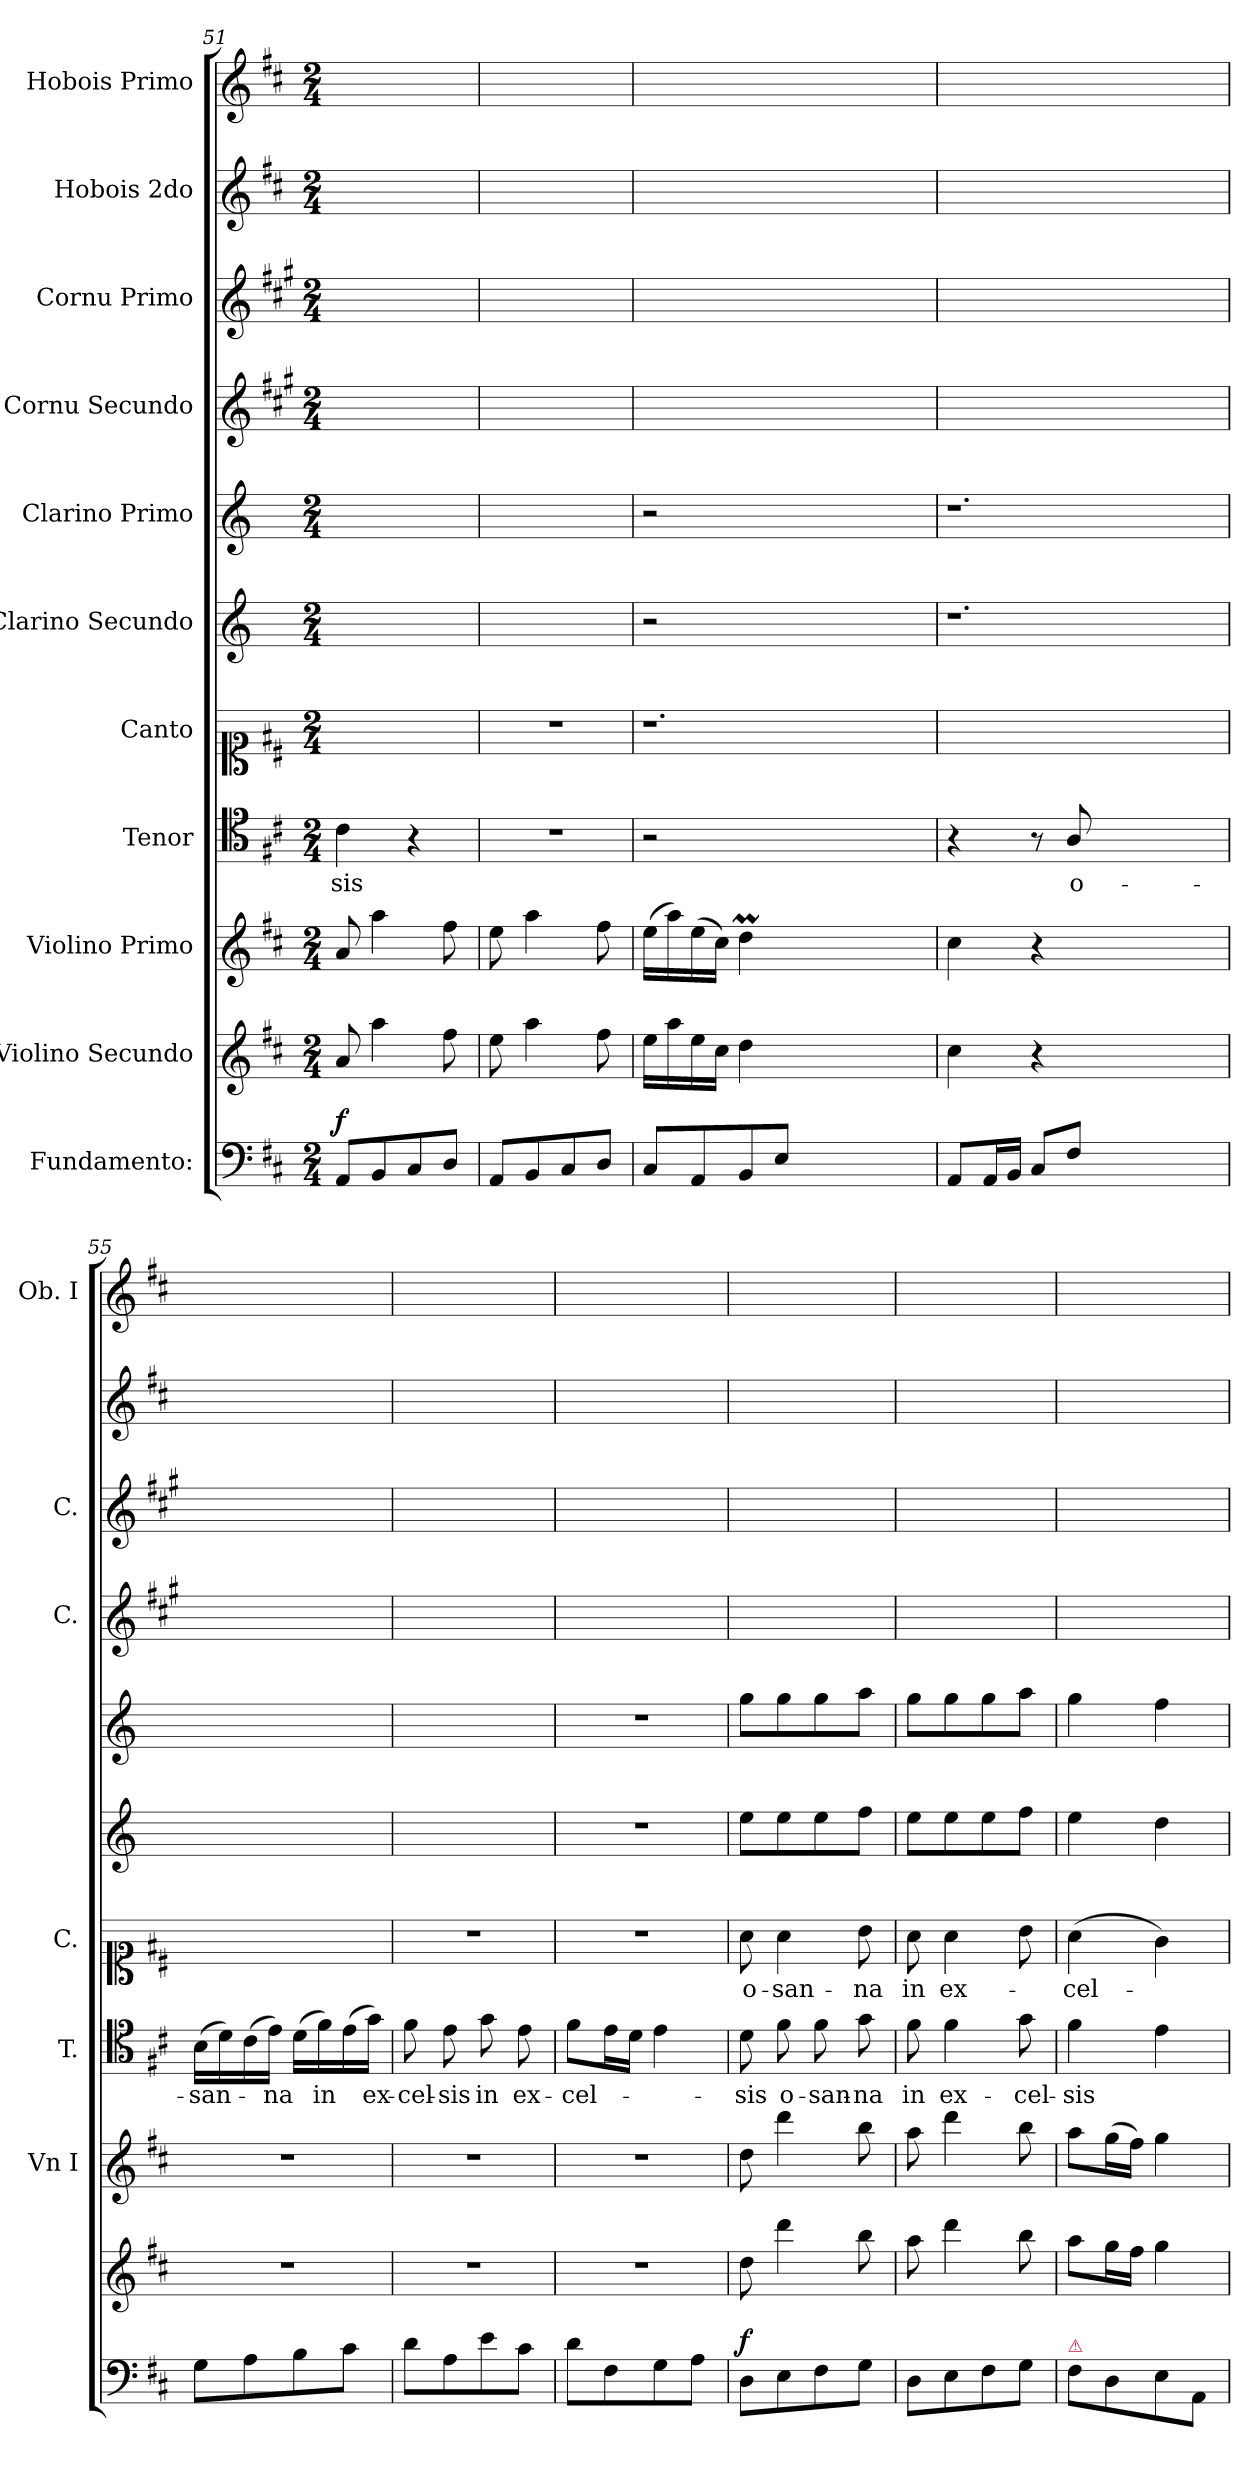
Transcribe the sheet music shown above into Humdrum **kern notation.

**kern	**dynam	**kern	**kern	**kern	**text	**kern	**text	**kern	**kern	**kern	**kern	**kern	**kern
*part11	*part11	*part10	*part9	*part8	*part8	*part7	*part7	*part6	*part5	*part4	*part3	*part2	*part1
*staff11	*staff11	*staff10	*staff9	*staff8	*staff8	*staff7	*staff7	*staff6	*staff5	*staff4	*staff3	*staff2	*staff1
*I"Fundamento:	*	*I"Violino Secundo	*I"Violino Primo	*I"Tenor	*	*I"Canto	*	*I"Clarino Secundo	*I"Clarino Primo	*I"Cornu Secundo	*I"Cornu Primo	*I"Hobois 2do	*I"Hobois Primo
*	*	*	*I'Vn I	*I'T.	*	*I'C.	*	*	*	*I'C.	*I'C.	*	*I'Ob. I
*clefF4	*	*clefG2	*clefG2	*clefC4	*	*clefC1	*	*clefG2	*clefG2	*clefG2	*clefG2	*clefG2	*clefG2
*	*	*	*	*	*	*	*	*ITrd-1c-2	*ITrd-1c-2	*ITrd4c7	*ITrd4c7	*	*
*k[f#c#]	*	*k[f#c#]	*k[f#c#]	*k[f#c#]	*	*k[f#c#]	*	*k[f#c#]	*k[f#c#]	*k[f#c#]	*k[f#c#]	*k[f#c#]	*k[f#c#]
*M2/4	*	*M2/4	*M2/4	*M2/4	*	*M2/4	*	*M2/4	*M2/4	*M2/4	*M2/4	*M2/4	*M2/4
=51	=51	=51	=51	=51	=51	=51	=51	=51	=51	=51	=51	=51	=51
!	!LO:DY:a	!	!	!	!	!	!	!	!	!	!	!	!
8AA/L	f	8a/	8a/	4c#\	-sis	2ryy	.	2ryy	2ryy	2ryy	2ryy	2ryy	2ryy
8BB/	.	4aa\	4aa\	.	.	.	.	.	.	.	.	.	.
8C#/	.	.	.	4r	.	.	.	.	.	.	.	.	.
8D/J	.	8ff#\	8ff#\	.	.	.	.	.	.	.	.	.	.
=52	=52	=52	=52	=52	=52	=52	=52	=52	=52	=52	=52	=52	=52
8AA/L	.	8ee\	8ee\	2r	.	2r	.	2ryy	2ryy	2ryy	2ryy	2ryy	2ryy
8BB/	.	4aa\	4aa\	.	.	.	.	.	.	.	.	.	.
8C#/	.	.	.	.	.	.	.	.	.	.	.	.	.
8D/J	.	8ff#\	8ff#\	.	.	.	.	.	.	.	.	.	.
=53	=53	=53	=53	=53	=53	=53	=53	=53	=53	=53	=53	=53	=53
8C#/L	.	16ee\LL	(16ee\LL	2r	.	1.r	.	2r	2r	2ryy	2ryy	2ryy	2ryy
.	.	16aa\	16aa\)	.	.	.	.	.	.	.	.	.	.
8AA/	.	16ee\	(16ee\	.	.	.	.	.	.	.	.	.	.
.	.	16cc#\JJ	16cc#\JJ)	.	.	.	.	.	.	.	.	.	.
8BB/	.	4dd\	4ddM\	.	.	.	.	.	.	.	.	.	.
8E/J	.	.	.	.	.	.	.	.	.	.	.	.	.
1ryy	.	1ryy	1ryy	1ryy	.	.	.	1ryy	1ryy	1ryy	1ryy	1ryy	1ryy
=54	=54	=54	=54	=54	=54	=54	=54	=54	=54	=54	=54	=54	=54
8AA/L	.	4cc#\	4cc#\	4r	.	1.ryy	.	1.r	1.r	2ryy	2ryy	2ryy	2ryy
16AA/L	.	.	.	.	.	.	.	.	.	.	.	.	.
16BB/JJ	.	.	.	.	.	.	.	.	.	.	.	.	.
!	!LO:DY:a	!	!	!	!	!	!	!	!	!	!	!	!
8C#/L	pia	4r	4r	8r	.	.	.	.	.	.	.	.	.
8F#/J	.	.	.	8A/	o-	.	.	.	.	.	.	.	.
1ryy	.	1ryy	1ryy	1ryy	.	.	.	.	.	1ryy	1ryy	1ryy	1ryy
=55	=55	=55	=55	=55	=55	=55	=55	=55	=55	=55	=55	=55	=55
8G\L	.	2r	2r	(16B\LL	-san-	2ryy	.	2ryy	2ryy	2ryy	2ryy	2ryy	2ryy
.	.	.	.	16d\)	.	.	.	.	.	.	.	.	.
8A\	.	.	.	(16c#\	.	.	.	.	.	.	.	.	.
.	.	.	.	16e\JJ)	-na	.	.	.	.	.	.	.	.
8B\	.	.	.	(16d\LL	.	.	.	.	.	.	.	.	.
.	.	.	.	16f#\)	in	.	.	.	.	.	.	.	.
8c#\J	.	.	.	(16e\	.	.	.	.	.	.	.	.	.
.	.	.	.	16g\JJ)	ex-	.	.	.	.	.	.	.	.
=56	=56	=56	=56	=56	=56	=56	=56	=56	=56	=56	=56	=56	=56
8d\L	.	2r	2r	8f#\	-cel-	2r	.	2ryy	2ryy	2ryy	2ryy	2ryy	2ryy
8A\	.	.	.	8e\	-sis	.	.	.	.	.	.	.	.
8e\	.	.	.	8g\	in	.	.	.	.	.	.	.	.
8c#\J	.	.	.	8e\	ex-	.	.	.	.	.	.	.	.
=57	=57	=57	=57	=57	=57	=57	=57	=57	=57	=57	=57	=57	=57
8d\L	.	2r	2r	8f#\L	-cel-	2r	.	2r	2r	2ryy	2ryy	2ryy	2ryy
8F#\	.	.	.	16e\L	.	.	.	.	.	.	.	.	.
.	.	.	.	16d\JJ	.	.	.	.	.	.	.	.	.
8G\	.	.	.	4e\	.	.	.	.	.	.	.	.	.
8A\J	.	.	.	.	.	.	.	.	.	.	.	.	.
=58	=58	=58	=58	=58	=58	=58	=58	=58	=58	=58	=58	=58	=58
!	!LO:DY:a	!	!	!	!	!	!	!	!	!	!	!	!
8D\L	f	8dd\	8dd\	8d\	-sis	8a\	o-	8ff#\L	8aa\L	2ryy	2ryy	2ryy	2ryy
8E\	.	4ddd\	4ddd\	8f#\	o-	4a\	-san-	8ff#\	8aa\	.	.	.	.
8F#\	.	.	.	8f#\	-san-	.	.	8ff#\	8aa\	.	.	.	.
8G\J	.	8bb\	8bb\	8g\	-na	8b\	-na	8gg\J	8bb\J	.	.	.	.
=59	=59	=59	=59	=59	=59	=59	=59	=59	=59	=59	=59	=59	=59
8D\L	.	8aa\	8aa\	8f#\	in	8a\	in	8ff#\L	8aa\L	2ryy	2ryy	2ryy	2ryy
8E\	.	4ddd\	4ddd\	4f#\	ex-	4a\	ex-	8ff#\	8aa\	.	.	.	.
8F#\	.	.	.	.	.	.	.	8ff#\	8aa\	.	.	.	.
8G\J	.	8bb\	8bb\	8g\	-cel-	8b\	.	8gg\J	8bb\J	.	.	.	.
=60	=60	=60	=60	=60	=60	=60	=60	=60	=60	=60	=60	=60	=60
!LO:TX:a:color=crimson:t=⚠	!	!	!	!	!	!	!	!	!	!	!	!	!
8F#\L	.	8aa\L	8aa\L	4f#\	-sis	(4a\	-cel-	4ff#\	4aa\	2ryy	2ryy	2ryy	2ryy
8D\	.	16gg\L	(16gg\L	.	.	.	.	.	.	.	.	.	.
.	.	16ff#\JJ	16ff#\JJ)	.	.	.	.	.	.	.	.	.	.
8E\	.	4gg\	4gg\	4e\	.	4g\)	.	4ee\	4gg\	.	.	.	.
8AA/J	.	.	.	.	.	.	.	.	.	.	.	.	.
=	=	=	=	=	=	=	=	=	=	=	=	=	=
*-	*-	*-	*-	*-	*-	*-	*-	*-	*-	*-	*-	*-	*-
